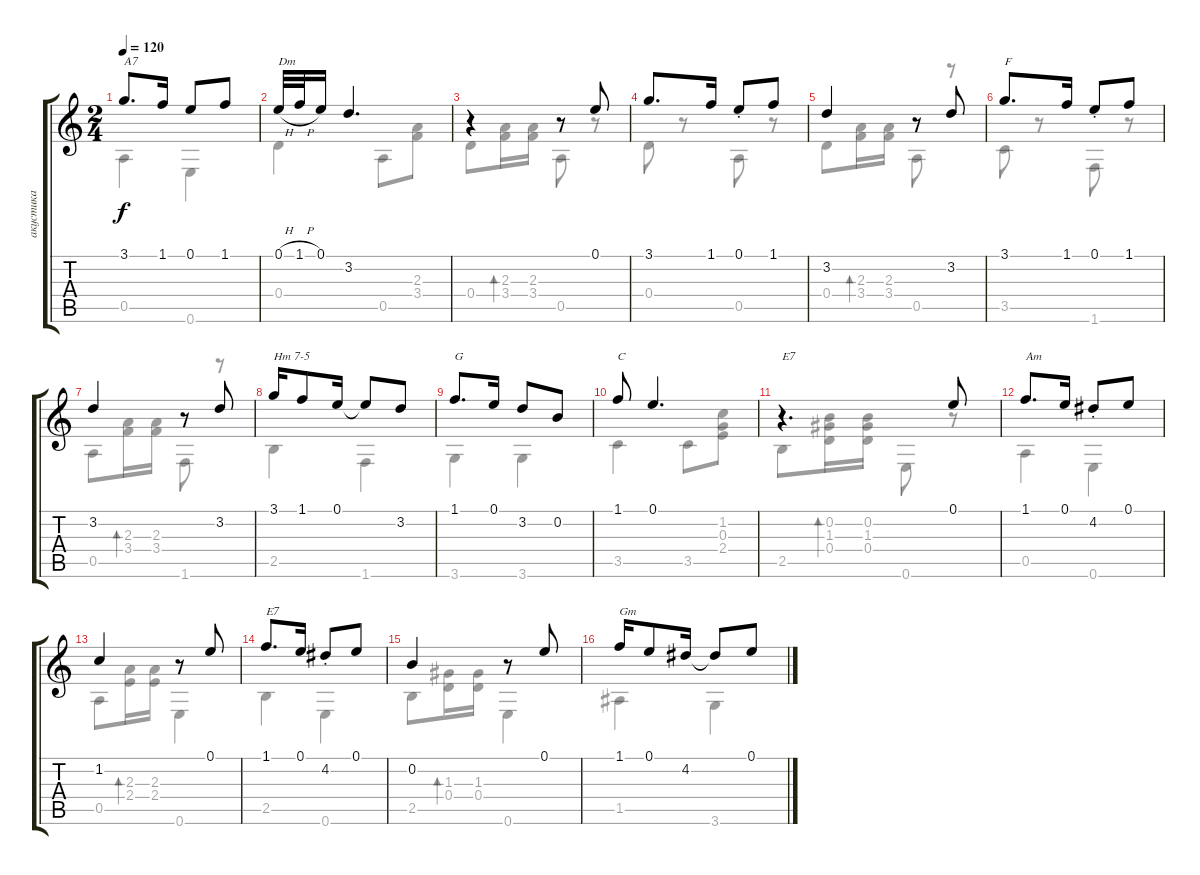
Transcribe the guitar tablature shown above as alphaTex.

\track ("акустика" "акустика") {instrument acousticguitarsteel}
\staff {score tabs}
\tuning (E4 B3 G3 D3 A2 E2) {hide}
\voice
\ts (2 4)
\tempo 120
\clef g2
\ks aminor
3.1.8{d txt "A7" dy f} 1.1.16 0.1.8 1.1.8 |
0.1{h}.32{txt "Dm"} 1.1{h}.32 0.1.16 3.2.4{d} |
r.4 r.8 0.1.8 |
3.1.8{d} 1.1.16 0.1{st}.8 1.1.8 |
3.2.4 r.8 3.2.8 |
3.1.8{d txt "F"} 1.1.16 0.1{st}.8 1.1.8 |
3.2.4 r.8 3.2.8 |
3.1.16{txt "Hm 7-5"} 1.1.8 0.1.16 0.1{t}.8 3.2.8 |
1.1.8{d txt "G"} 0.1.16 3.2.8 0.2.8 |
1.1.8{txt "C"} 0.1.4{d} |
r.4{d txt "E7"} 0.1.8 |
1.1.8{d txt "Am"} 0.1.16 4.2{st}.8 0.1.8 |
1.2.4 r.8 0.1.8 |
1.1.8{d txt "E7"} 0.1.16 4.2{st}.8 0.1.8 |
0.2.4 r.8 0.1.8 |
1.1.16{txt "Gm"} 0.1.8 4.2.16 4.2{t}.8 0.1.8
\voice
\clef g2
\ottava regular
\simile none
\ks aminor
0.5.4{dy f} 0.6.4 |
0.4.4 0.5.8 (2.3 3.4).8 |
0.4.8 (2.3 3.4).16{bd 60} (2.3 3.4).16 0.5.8 r.8 |
0.4.8 r.8 0.5.8 r.8 |
0.4.8 (2.3 3.4).16{bd 60} (2.3 3.4).16 0.5.8 r.8 |
3.5.8 r.8 1.6.8 r.8 |
0.5.8 (2.3 3.4).16{bd 60} (2.3 3.4).16 1.6.8 r.8 |
2.5.4 1.6.4 |
3.6.4 3.6.4 |
3.5.4 3.5.8 (1.2 0.3 2.4).8 |
2.5.8 (0.2 1.3 0.4).16{bd 60} (0.2 1.3 0.4).16 0.6.8 r.8 |
0.5.4 0.6.4 |
0.5.8 (2.3 2.4).16{bd 60} (2.3 2.4).16 0.6.4 |
2.5.4 0.6.4 |
2.5.8 (1.3 0.4).16{bd 60} (1.3 0.4).16 0.6.4 |
1.5.4 3.6.4
